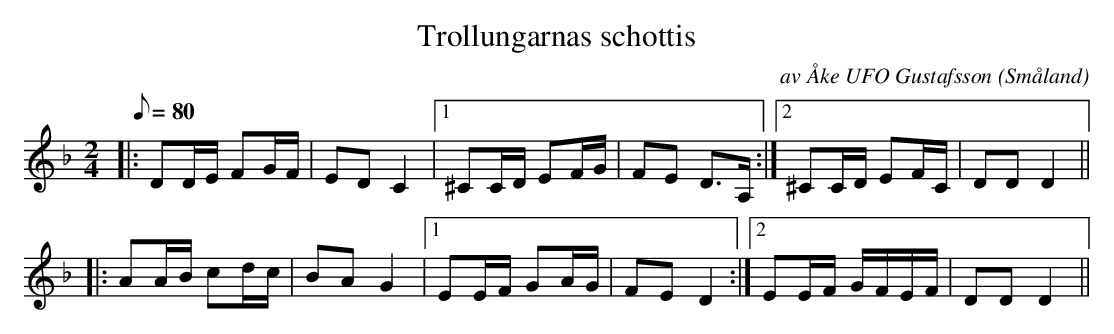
X:1
T:Trollungarnas schottis
C:av Åke UFO Gustafsson
O:Småland
M:2/4
L:1/8
K:F
Q:80
|: DD/E/  FG/F/ | ED C2 |1 ^CC/D/ EF/G/ | FE D>A, :|2 ^CC/D/ EF/C/ | DD D2 ||
|: AA/B/ cd/c/ | BA G2 |1 EE/F/ GA/G/ | FE D2 :|2 EE/F/ G/F/E/F/ | DD D2 ||
